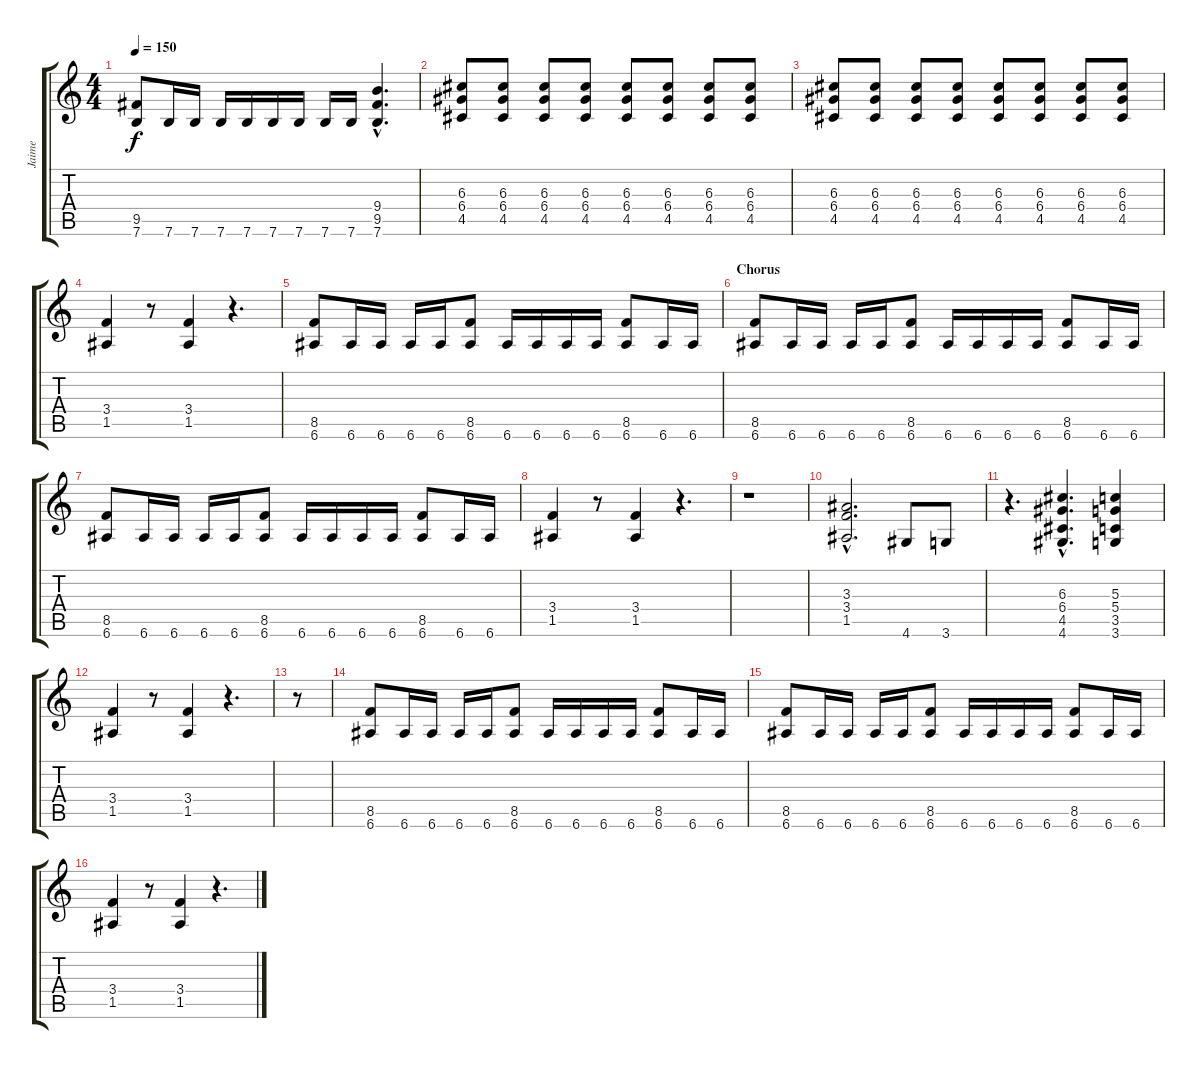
\track ("Jaime" "Jaime") {instrument distortionguitar}
\staff {score tabs}
\tuning (E4 B3 G3 D3 A2 E2) {hide}
\ts (4 4)
\tempo 150
\clef g2
\ks c
(9.5 7.6).8{dy f} 7.6.16 7.6.16 7.6.16 7.6.16 7.6.16 7.6.16 7.6.16 7.6.16 (9.4{hac} 9.5{hac} 7.6{hac}).4{d} |
(6.3 6.4 4.5).8 (6.3 6.4 4.5).8 (6.3 6.4 4.5).8 (6.3 6.4 4.5).8 (6.3 6.4 4.5).8 (6.3 6.4 4.5).8 (6.3 6.4 4.5).8 (6.3 6.4 4.5).8 |
(6.3 6.4 4.5).8 (6.3 6.4 4.5).8 (6.3 6.4 4.5).8 (6.3 6.4 4.5).8 (6.3 6.4 4.5).8 (6.3 6.4 4.5).8 (6.3 6.4 4.5).8 (6.3 6.4 4.5).8 |
(3.4 1.5).4 r.8 (3.4 1.5).4 r.4{d} |
(8.5 6.6).8 6.6.16 6.6.16 6.6.16 6.6.16 (8.5 6.6).8 6.6.16 6.6.16 6.6.16 6.6.16 (8.5 6.6).8 6.6.16 6.6.16 |
\section ("" "Chorus")
(8.5 6.6).8 6.6.16 6.6.16 6.6.16 6.6.16 (8.5 6.6).8 6.6.16 6.6.16 6.6.16 6.6.16 (8.5 6.6).8 6.6.16 6.6.16 |
(8.5 6.6).8 6.6.16 6.6.16 6.6.16 6.6.16 (8.5 6.6).8 6.6.16 6.6.16 6.6.16 6.6.16 (8.5 6.6).8 6.6.16 6.6.16 |
(3.4 1.5).4 r.8 (3.4 1.5).4 r.4{d} |
r.1 |
(3.3{hac} 3.4{hac} 1.5{hac}).2{d} 4.6.8 3.6.8 |
r.4{d} (6.3{hac} 6.4{hac} 4.5{hac} 4.6{hac}).4{d} (5.3 5.4 3.5 3.6).4 |
(3.4 1.5).4 r.8 (3.4 1.5).4 r.4{d} |
r.8 |
(8.5 6.6).8 6.6.16 6.6.16 6.6.16 6.6.16 (8.5 6.6).8 6.6.16 6.6.16 6.6.16 6.6.16 (8.5 6.6).8 6.6.16 6.6.16 |
(8.5 6.6).8 6.6.16 6.6.16 6.6.16 6.6.16 (8.5 6.6).8 6.6.16 6.6.16 6.6.16 6.6.16 (8.5 6.6).8 6.6.16 6.6.16 |
(3.4 1.5).4 r.8 (3.4 1.5).4 r.4{d}
